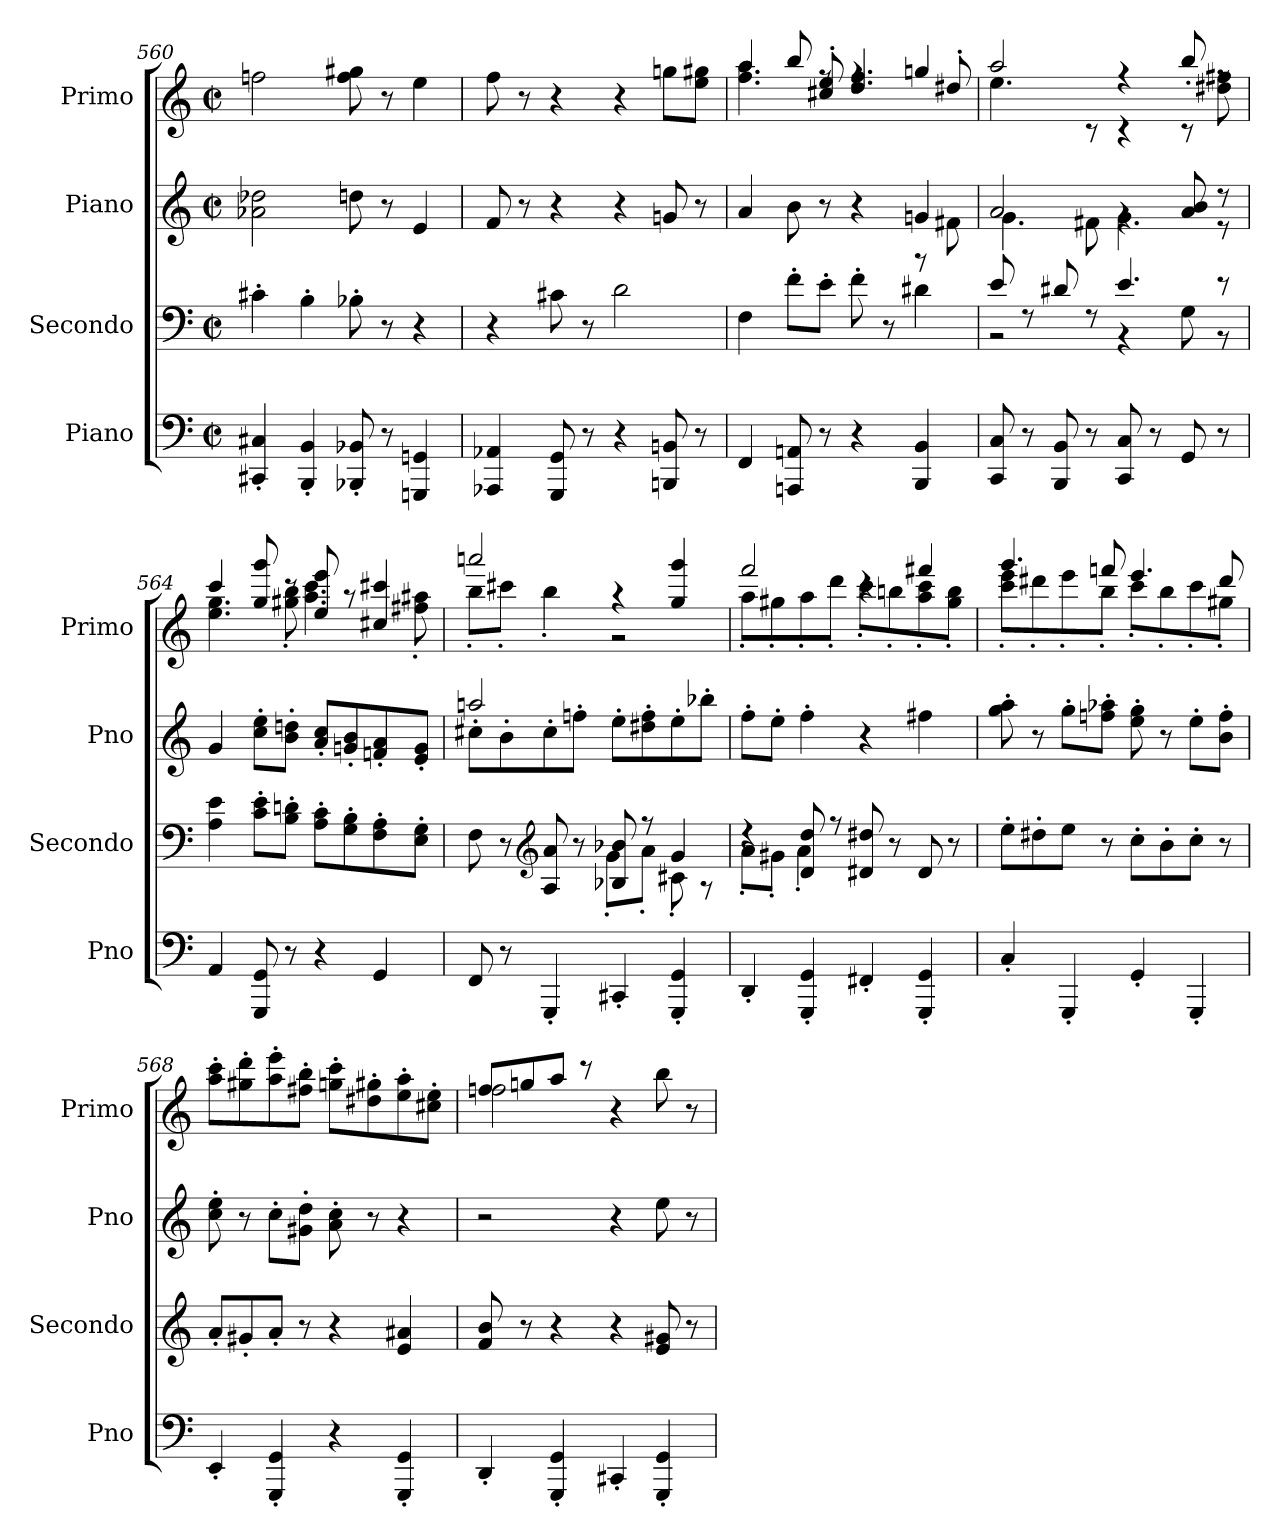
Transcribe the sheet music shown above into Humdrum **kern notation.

**kern	**kern	**kern	**kern
*part4	*part3	*part2	*part1
*staff4	*staff3	*staff2	*staff1
*I"Piano	*I"Secondo	*I"Piano	*I"Primo
*I'Pno	*I'Secondo	*I'Pno	*I'Primo
!!LO:PB:g=z
*clefF4	*clefF4	*clefG2	*clefG2
*k[]	*k[]	*k[]	*k[]
*M4/4	*M4/4	*M4/4	*M4/4
*met(c|)	*met(c|)	*met(c|)	*met(c|)
=560	=560	=560	=560
4CC#X/' 4C#X/'	4c#X'\	2a-X\ 2dd-X\	2ffn\
4BBB/' 4BB/'	4B'\	.	.
8BBB-X/' 8BB-X/'	8B-X'\	8ddn\	8ff\ 8gg#X\
8r	8r	8r	8r
4GGGn/ 4GGn/	4r	4e/	4ee\
=561	=561	=561	=561
4AAA-X/ 4AA-X/	4r	8f/	8ff\
.	.	8r	8r
8GGG/ 8GG/	8c#X\	4r	4r
8r	8r	.	.
4r	2d\	4r	4r
8BBBn/ 8BBn/	.	8gn/	8ggn\L
8r	.	8r	8ee\ 8gg#X\J
=562	=562	=562	=562
*	*	*^	*^
4FF/	4F\	4a/	2.ryy	4.ff\ 4.aa\	4aa/
8AAAn/ 8AAn/	8f'\L	8b\	.	.	8bb/
8r	8e'\J	8r	.	8cc#X/' 8ee/'	8rff
4r	8f'\	4r	.	4.dd/ 4.ff/	4rff
.	8r	.	.	.	.
4BBB/ 4BB/	4d#X\	4gn/	8rF	.	4ggn/
.	.	.	8f#X\	8dd#X'/	.
!!LO:LB:g=z	!!
=563	=563	=563	=563	=563	=563
*	*^	*	*	*	*
8CC/ 8C/	8e/	2r	2a/	4.g\	4.ee\	2aa/
8r	8rF	.	.	.	.	.
8BBB/ 8BB/	8d#X/	.	.	.	.	.
8r	8rF	.	.	8f#X\	8rc	.
8CC/ 8C/	4.e/	4r	4rg	4.g\	4rc	4rff
8r	.	.	.	.	.	.
8GG/	.	8G\	8a/ 8b/	.	8rc	8bb'/
8r	8r	8r	8r	8r	8dd#X\ 8ff#X\	8rff
*	*v	*v	*	*	*	*
*	*	*v	*v	*	*
=564	=564	=564	=564	=564
4AA/	4A\ 4e\	4g/	4ccc/	4.ee\ 4.gg\
8GGG/ 8GG/	8c\' 8e\'L	8cc\' 8ee\'L	8gg/ 8ggg/	.
8r	8B\' 8dn\'J	8b\' 8ddn\'J	8rccc	8gg#X\' 8bb\'
4r	8A\' 8c\'L	8a/' 8cc/'L	8ee/ 8eee/	4.aa\ 4.ccc\
.	8G\' 8B\'	8gn/' 8b/'	8raa	.
4GG/	8F\' 8A\'	8fn/' 8a/'	4cc#X/ 4ccc#X/	.
.	8E\' 8G\'J	8e/' 8g/'J	.	8ff#X\' 8aa#X\'
=565	=565	=565	=565	=565
*	*^	*^	*	*
8FF/	8F\	2ryy	8cc#X'\L	2aan/	2aaan/	8bb'\L
8r	8r	.	8b'\	.	.	8ccc#X'\J
*	*clefG2	*	*	*	*	*
4GGG'/	8A/ 8a/	.	8cc#'\	.	.	4bb'\
.	8r	.	8ffn'\J	.	.	.
4CC#X'/	8B-X/ 8b-X/	8g'\L	8ee'\L	2ryy	4raa	2r
.	8r	8a'\J	8dd#X\' 8ff\'	.	.	.
4GGG/' 4GG/'	4g/	8c#X'\	8ee'\	.	4gg/ 4ggg/	.
.	.	8r	8bb-X'\J	.	.	.
*	*	*	*v	*v	*	*
!!LO:LB:g=z	!!
=566	=566	=566	=566	=566	=566
4DD'/	4rdd	8a'\L	8ff'\L	2fff/	8aa'\L
.	.	8g#X'\J	8ee'\J	.	8gg#X'\
4GGG/' 4GG/'	8d/ 8dd/	4a'\	4ff'\	.	8aa'\
.	8r	.	.	.	8ddd'\J
4FF#X'/	8d#X/ 8dd#X/	2ryy	4r	4rccc	8ccc'\L
.	8r	.	.	.	8bbn'\
4GGG/' 4GG/'	8d#/	.	4ff#X\	4fff#X/	8aa\' 8ccc\'
.	8r	.	.	.	8gg#\' 8bb\'J
*	*v	*v	*	*	*
=567	=567	=567	=567	=567
4C'/	8ee'\L	8gg\' 8aa\'	4.ggg/	8ccc\' 8eee\'L
.	8dd#X'\	8r	.	8ddd#X'\
4GGG'/	8ee\J	8gg'\L	.	8eee'\
.	8r	8ffn\' 8aa-X\'J	8fffn/	8bb'\J
4GG'/	8cc'\L	8ee\' 8gg\'	4.eee/	8ccc'\L
.	8b'\	8r	.	8bb'\
4GGG'/	8cc'\J	8ee'\L	.	8ccc'\
.	8r	8b\' 8ff\'J	8ddd#/	8gg#X'\J
*	*	*	*v	*v
=568	=568	=568	=568
4EE'/	8a'/L	8cc\' 8ee\'	8aa\' 8ccc\'L
.	8g#X'/	8r	8gg#X\' 8ddd\'
4GGG/' 4GG/'	8a'/J	8cc'\L	8aa\' 8eee\'
.	8r	8g#X\' 8dd\'J	8ff#X\' 8bb\'J
4r	4r	8a\' 8cc\'	8ggn\' 8ccc\'L
.	.	8r	8dd#X\' 8gg#X\'
4GGG/' 4GG/'	4e/ 4a#X/	4r	8ee\' 8aa\'
.	.	.	8cc#X\' 8ee\'J
!!LO:PB:g=z
=569	=569	=569	=569
*	*	*	*^
4DD'/	8f/ 8b/	2r	8ffn/L	2ff\
.	8r	.	8ggn/	.
4GGG/' 4GG/'	4r	.	8aa/J	.
.	.	.	8r	.
4CC#X'/	4r	4r	4r	2ryy
4GGG/' 4GG/'	8e/ 8g#X/	8ee\	8bb\	.
.	8r	8r	8r	.
*	*	*	*v	*v
=	=	=	=
*-	*-	*-	*-
